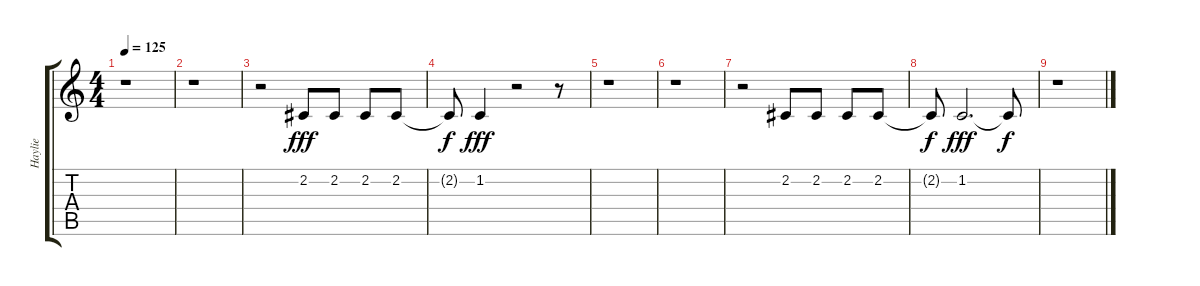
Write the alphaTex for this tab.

\track ("Haylie" "Haylie") {instrument lead1square}
\staff {score tabs}
\tuning (E4 B3 G3 D3 A2 E2) {hide}
\ts (4 4)
\tempo 125
\clef g2
\ks c
r.1{dy fff} |
r.1 |
r.2 2.2.8 2.2.8 2.2.8 2.2.8 |
2.2{t}.8{dy f} 1.2.4{dy fff} r.2 r.8 |
r.1 |
r.1 |
r.2 2.2.8 2.2.8 2.2.8 2.2.8 |
2.2{t}.8{dy f} 1.2.2{d dy fff} 1.2{t}.8{dy f} |
r.1
